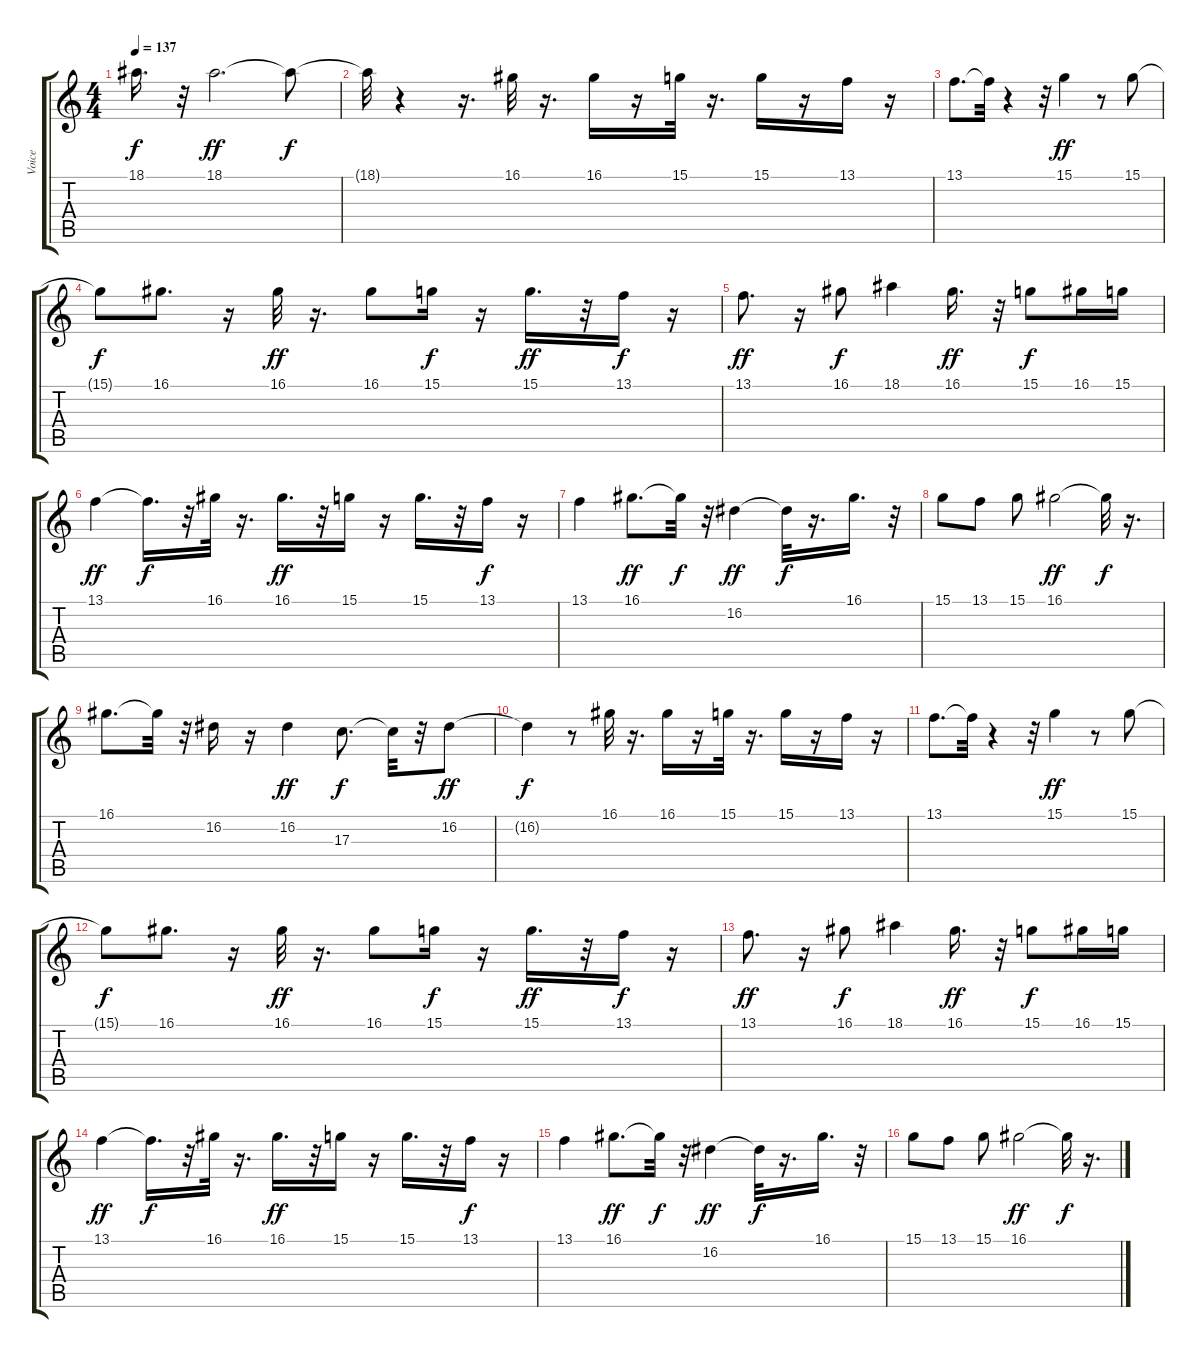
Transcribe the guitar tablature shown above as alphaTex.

\track ("Voice" "Voice") {instrument pad1newage}
\staff {score tabs}
\tuning (E4 B3 G3 D3 A2 E2) {hide}
\ts (4 4)
\tempo 137
\clef g2
\ks c
18.1{t}.16{d dy f} r.32 18.1.2{d dy ff} 18.1{t}.8{dy f} |
18.1{t}.32 r.4 r.16{d} 16.1.32 r.16{d} 16.1.16 r.16 15.1.32 r.16{d} 15.1.16 r.16 13.1.16 r.16 |
13.1.8{d} 13.1{t}.32 r.4 r.32 15.1.4{dy ff} r.8 15.1.8 |
15.1{t}.8{dy f} 16.1.8{d} r.16 16.1.32{dy ff} r.16{d} 16.1.8 15.1.16{dy f} r.16 15.1.16{d dy ff} r.32 13.1.16{dy f} r.16 |
13.1.8{d dy ff} r.16 16.1.8{dy f} 18.1.4 16.1.16{d dy ff} r.32 15.1.8{dy f} 16.1.16 15.1.16 |
13.1.4{dy ff} 13.1{t}.16{d dy f} r.32 16.1.32 r.16{d} 16.1.16{d dy ff} r.32 15.1.16 r.16 15.1.16{d} r.32 13.1.16{dy f} r.16 |
13.1.4 16.1.8{d dy ff} 16.1{t}.32{dy f} r.32 16.2.4{dy ff} 16.2{t}.32{dy f} r.16{d} 16.1.16{d} r.32 |
15.1.8 13.1.8 15.1.8 16.1.2{dy ff} 16.1{t}.32{dy f} r.16{d} |
16.1.8{d} 16.1{t}.32 r.32 16.2.16 r.16 16.2.4{dy ff} 17.3.8{d dy f} 17.3{t}.32 r.32 16.2.8{dy ff} |
16.2{t}.4{dy f} r.8 16.1.32 r.16{d} 16.1.16 r.16 15.1.32 r.16{d} 15.1.16 r.16 13.1.16 r.16 |
13.1.8{d} 13.1{t}.32 r.4 r.32 15.1.4{dy ff} r.8 15.1.8 |
15.1{t}.8{dy f} 16.1.8{d} r.16 16.1.32{dy ff} r.16{d} 16.1.8 15.1.16{dy f} r.16 15.1.16{d dy ff} r.32 13.1.16{dy f} r.16 |
13.1.8{d dy ff} r.16 16.1.8{dy f} 18.1.4 16.1.16{d dy ff} r.32 15.1.8{dy f} 16.1.16 15.1.16 |
13.1.4{dy ff} 13.1{t}.16{d dy f} r.32 16.1.32 r.16{d} 16.1.16{d dy ff} r.32 15.1.16 r.16 15.1.16{d} r.32 13.1.16{dy f} r.16 |
13.1.4 16.1.8{d dy ff} 16.1{t}.32{dy f} r.32 16.2.4{dy ff} 16.2{t}.32{dy f} r.16{d} 16.1.16{d} r.32 |
15.1.8 13.1.8 15.1.8 16.1.2{dy ff} 16.1{t}.32{dy f} r.16{d}
